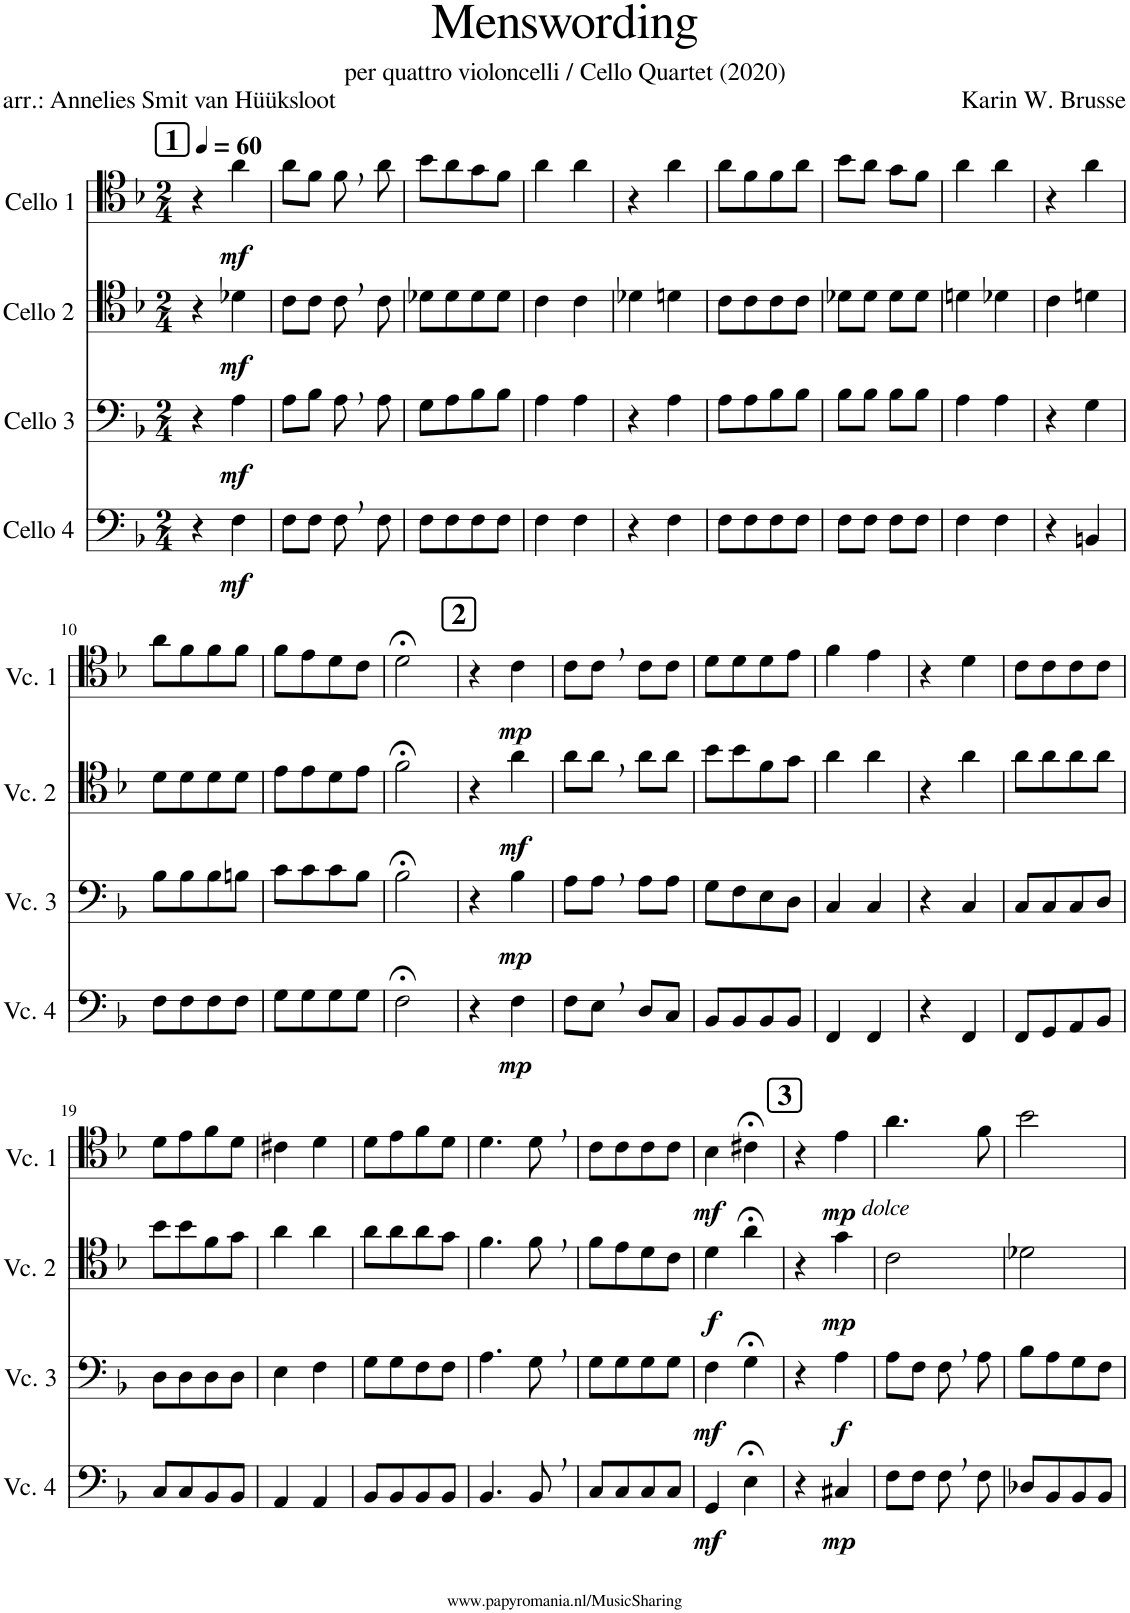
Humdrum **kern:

**kern	**dynam	**kern	**dynam	**kern	**dynam	**kern	**dynam
*part4	*part4	*part3	*part3	*part2	*part2	*part1	*part1
*staff4	*staff4	*staff3	*staff3	*staff2	*staff2	*staff1	*staff1
*I"Cello 4	*	*I"Cello 3	*	*I"Cello 2	*	*I"Cello 1	*
*clefF4	*	*clefF4	*	*clefC4	*	*clefC4	*
*k[b-]	*	*k[b-]	*	*k[b-]	*	*k[b-]	*
*M2/4	*	*M2/4	*	*M2/4	*	*M2/4	*
*MM60	*	*MM60	*	*MM60	*	*MM60	*
!!LO:REH:place=s1:a:B:cj:fs=14:t=1
=1	=1	=1	=1	=1	=1	=1	=1
4r	.	4r	.	4r	.	4r	.
!	!LO:DY:b	!	!LO:DY:b	!	!LO:DY:b	!	!LO:DY:b
4F\	mf	4A\	mf	4d-X\	mf	4a\	mf
=2	=2	=2	=2	=2	=2	=2	=2
8F\L	.	8A\L	.	8c\L	.	8a\L	.
8F\J	.	8B-\J	.	8c\J	.	8f\J	.
8F,\	.	8A,\	.	8c,\	.	8f,\	.
8F\	.	8A\	.	8c\	.	8a\	.
=3	=3	=3	=3	=3	=3	=3	=3
8F\L	.	8G\L	.	8d-X\L	.	8b-\L	.
8F\	.	8A\	.	8d-\	.	8a\	.
8F\	.	8B-\	.	8d-\	.	8g\	.
8F\J	.	8B-\J	.	8d-\J	.	8f\J	.
=4	=4	=4	=4	=4	=4	=4	=4
4F\	.	4A\	.	4c\	.	4a\	.
4F\	.	4A\	.	4c\	.	4a\	.
=5	=5	=5	=5	=5	=5	=5	=5
4r	.	4r	.	4d-X\	.	4r	.
4F\	.	4A\	.	4dn\	.	4a\	.
=6	=6	=6	=6	=6	=6	=6	=6
8F\L	.	8A\L	.	8c\L	.	8a\L	.
8F\	.	8A\	.	8c\	.	8f\	.
8F\	.	8B-\	.	8c\	.	8f\	.
8F\J	.	8B-\J	.	8c\J	.	8a\J	.
=7	=7	=7	=7	=7	=7	=7	=7
8F\L	.	8B-\L	.	8d-X\L	.	8b-\L	.
8F\J	.	8B-\J	.	8d-\J	.	8a\J	.
8F\L	.	8B-\L	.	8d-\L	.	8g\L	.
8F\J	.	8B-\J	.	8d-\J	.	8f\J	.
=8	=8	=8	=8	=8	=8	=8	=8
4F\	.	4A\	.	4dn\	.	4a\	.
4F\	.	4A\	.	4d-X\	.	4a\	.
=9	=9	=9	=9	=9	=9	=9	=9
4r	.	4r	.	4c\	.	4r	.
4BBn/	.	4G\	.	4dn\	.	4a\	.
!!LO:LB:g=z
=10	=10	=10	=10	=10	=10	=10	=10
8F\L	.	8B-\L	.	8d\L	.	8a\L	.
8F\	.	8B-\	.	8d\	.	8f\	.
8F\	.	8B-\	.	8d\	.	8f\	.
8F\J	.	8Bn\J	.	8d\J	.	8f\J	.
=11	=11	=11	=11	=11	=11	=11	=11
8G\L	.	8c\L	.	8e\L	.	8f\L	.
8G\	.	8c\	.	8e\	.	8e\	.
8G\	.	8c\	.	8d\	.	8d\	.
8G\J	.	8B-\J	.	8e\J	.	8c\J	.
=12	=12	=12	=12	=12	=12	=12	=12
2F;<\	.	2B-;<\	.	2f;<\	.	2d;<\	.
!!LO:REH:place=s1:a:B:cj:fs=14:t=2
=13	=13	=13	=13	=13	=13	=13	=13
4r	.	4r	.	4r	.	4r	.
!	!LO:DY:b	!	!LO:DY:b	!	!LO:DY:b	!	!LO:DY:b
4F\	mp	4B-\	mp	4a\	mf	4c\	mp
=14	=14	=14	=14	=14	=14	=14	=14
8F\L	.	8A\L	.	8a\L	.	8c\L	.
8E,\J	.	8A,\J	.	8a,\J	.	8c,\J	.
8D/L	.	8A\L	.	8a\L	.	8c\L	.
8C/J	.	8A\J	.	8a\J	.	8c\J	.
=15	=15	=15	=15	=15	=15	=15	=15
8BB-/L	.	8G\L	.	8b-\L	.	8d\L	.
8BB-/	.	8F\	.	8b-\	.	8d\	.
8BB-/	.	8E\	.	8f\	.	8d\	.
8BB-/J	.	8D\J	.	8g\J	.	8e\J	.
=16	=16	=16	=16	=16	=16	=16	=16
4FF/	.	4C/	.	4a\	.	4f\	.
4FF/	.	4C/	.	4a\	.	4e\	.
=17	=17	=17	=17	=17	=17	=17	=17
4r	.	4r	.	4r	.	4r	.
4FF/	.	4C/	.	4a\	.	4d\	.
=18	=18	=18	=18	=18	=18	=18	=18
8FF/L	.	8C/L	.	8a\L	.	8c\L	.
8GG/	.	8C/	.	8a\	.	8c\	.
8AA/	.	8C/	.	8a\	.	8c\	.
8BB-/J	.	8D/J	.	8a\J	.	8c\J	.
!!LO:LB:g=z
=19	=19	=19	=19	=19	=19	=19	=19
8C/L	.	8D\L	.	8b-\L	.	8d\L	.
8C/	.	8D\	.	8b-\	.	8e\	.
8BB-/	.	8D\	.	8f\	.	8f\	.
8BB-/J	.	8D\J	.	8g\J	.	8d\J	.
=20	=20	=20	=20	=20	=20	=20	=20
4AA/	.	4E\	.	4a\	.	4c#X\	.
4AA/	.	4F\	.	4a\	.	4d\	.
=21	=21	=21	=21	=21	=21	=21	=21
8BB-/L	.	8G\L	.	8a\L	.	8d\L	.
8BB-/	.	8G\	.	8a\	.	8e\	.
8BB-/	.	8F\	.	8a\	.	8f\	.
8BB-/J	.	8F\J	.	8g\J	.	8d\J	.
=22	=22	=22	=22	=22	=22	=22	=22
4.BB-/	.	4.A\	.	4.f\	.	4.d\	.
8BB-,/	.	8G,\	.	8f,\	.	8d,\	.
=23	=23	=23	=23	=23	=23	=23	=23
8C/L	.	8G\L	.	8f\L	.	8c\L	.
8C/	.	8G\	.	8e\	.	8c\	.
8C/	.	8G\	.	8d\	.	8c\	.
8C/J	.	8G\J	.	8c\J	.	8c\J	.
=24	=24	=24	=24	=24	=24	=24	=24
!	!LO:DY:b	!	!LO:DY:b	!	!LO:DY:b	!	!LO:DY:b
4GG/	mf	4F\	mf	4d\	f	4B-\	mf
4E;<\	.	4G;<\	.	4a;<\	.	4c#X;<\	.
!!LO:REH:place=s1:a:B:cj:fs=14:t=3
=25	=25	=25	=25	=25	=25	=25	=25
4r	.	4r	.	4r	.	4r	.
!	!	!	!	!	!	!LO:TX:b:i:t=dolce	!
!	!LO:DY:b	!	!LO:DY:b	!	!LO:DY:b	!	!LO:DY:b
4C#X/	mp	4A\	f	4g\	mp	4e\	mp
=26	=26	=26	=26	=26	=26	=26	=26
8F\L	.	8A\L	.	2c\	.	4.a\	.
8F\J	.	8F\J	.	.	.	.	.
8F,\	.	8F,\	.	.	.	.	.
8F\	.	8A\	.	.	.	8f\	.
=27	=27	=27	=27	=27	=27	=27	=27
8D-X/L	.	8B-\L	.	2d-X\	.	2b-\	.
8BB-/	.	8A\	.	.	.	.	.
8BB-/	.	8G\	.	.	.	.	.
8BB-/J	.	8F\J	.	.	.	.	.
=	=	=	=	=	=	=	=
*-	*-	*-	*-	*-	*-	*-	*-
